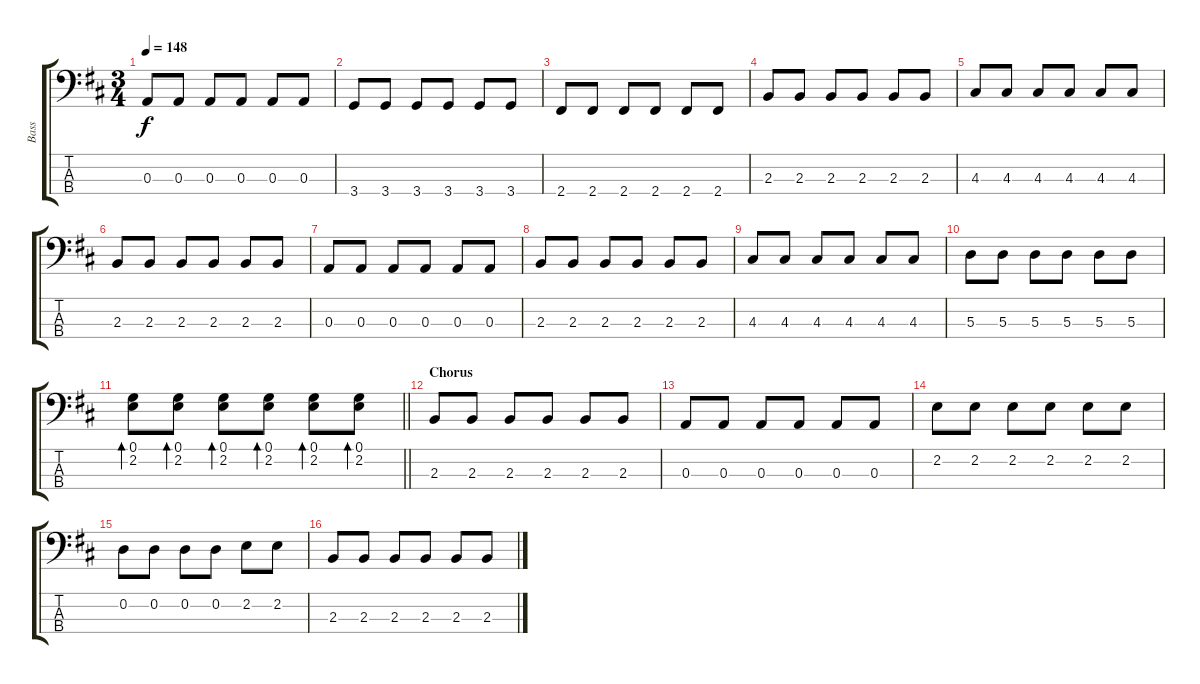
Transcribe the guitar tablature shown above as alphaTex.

\track ("Bass" "Bass") {instrument electricbassfinger}
\staff {score tabs}
\tuning (G2 D2 A1 E1) {hide}
\ts (3 4)
\tempo 148
\clef f4
\ks bminor
0.3.8{dy f} 0.3.8 0.3.8 0.3.8 0.3.8 0.3.8 |
3.4.8 3.4.8 3.4.8 3.4.8 3.4.8 3.4.8 |
2.4.8 2.4.8 2.4.8 2.4.8 2.4.8 2.4.8 |
2.3.8 2.3.8 2.3.8 2.3.8 2.3.8 2.3.8 |
4.3.8 4.3.8 4.3.8 4.3.8 4.3.8 4.3.8 |
2.3.8 2.3.8 2.3.8 2.3.8 2.3.8 2.3.8 |
0.3.8 0.3.8 0.3.8 0.3.8 0.3.8 0.3.8 |
2.3.8 2.3.8 2.3.8 2.3.8 2.3.8 2.3.8 |
4.3.8 4.3.8 4.3.8 4.3.8 4.3.8 4.3.8 |
5.3.8 5.3.8 5.3.8 5.3.8 5.3.8 5.3.8 |
\barLineRight lightlight
(0.1 2.2).8{bd 60} (0.1 2.2).8{bd 60} (0.1 2.2).8{bd 60} (0.1 2.2).8{bd 60} (0.1 2.2).8{bd 60} (0.1 2.2).8{bd 60} |
\section ("" "Chorus")
2.3.8 2.3.8 2.3.8 2.3.8 2.3.8 2.3.8 |
0.3.8 0.3.8 0.3.8 0.3.8 0.3.8 0.3.8 |
2.2.8 2.2.8 2.2.8 2.2.8 2.2.8 2.2.8 |
0.2.8 0.2.8 0.2.8 0.2.8 2.2.8 2.2.8 |
2.3.8 2.3.8 2.3.8 2.3.8 2.3.8 2.3.8
